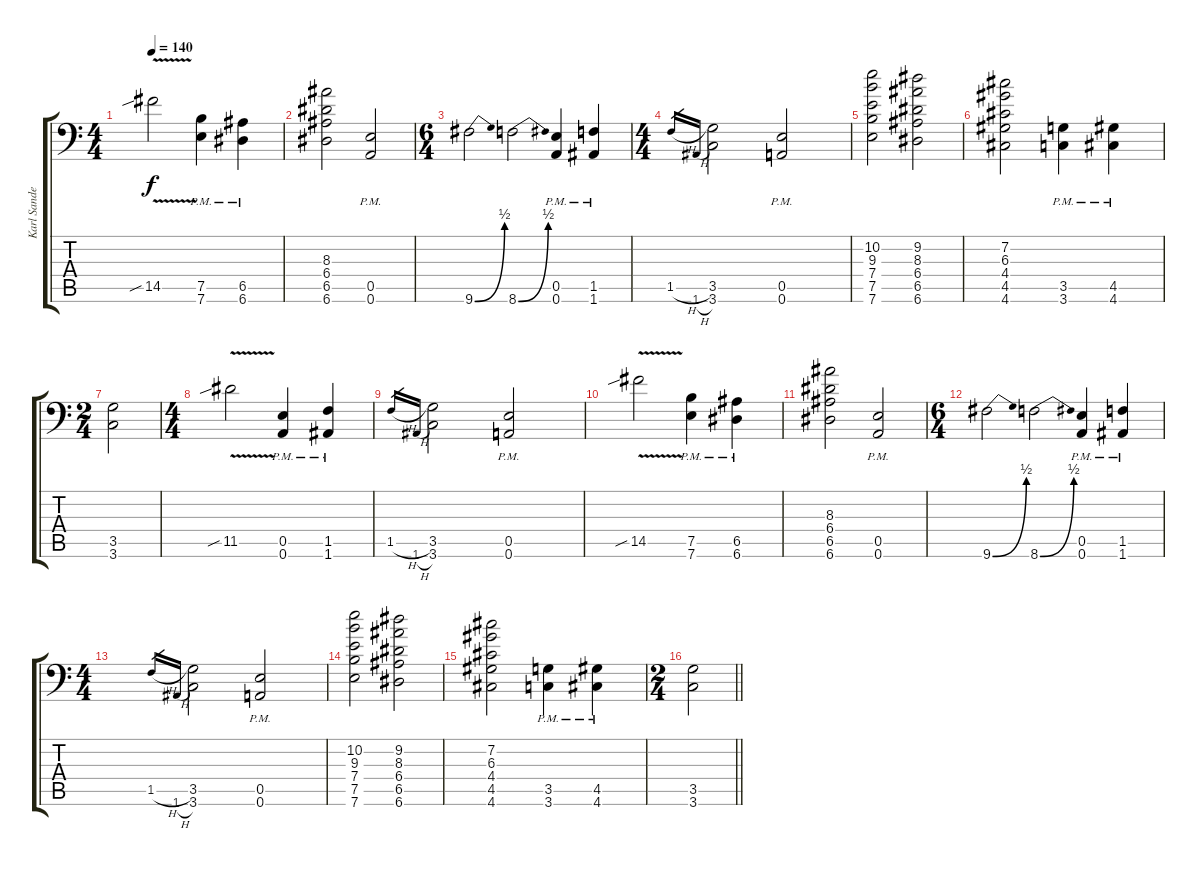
\track ("Karl Sanders" "Karl Sande") {instrument overdrivenguitar}
\staff {score tabs}
\tuning (B3 Gb3 D3 A2 E2 A1) {hide}
\ts (4 4)
\tempo 140
\clef f4
\ks c
14.5{v sib}.2{dy f} (7.5{pm} 7.6{pm}).4 (6.5{pm} 6.6{pm}).4 |
(8.3 6.4 6.5 6.6).2 (0.5{pm} 0.6{pm}).2 |
\ts (6 4)
9.6{be (bend 0 0 60 2)}.2 8.6{be (bend 0 0 60 2)}.2 (0.5{pm} 0.6{pm}).4 (1.5{pm} 1.6{pm}).4 |
\ts (4 4)
1.5{h}.16{gr} 1.6{h}.16{gr} (3.5 3.6).2 (0.5{pm} 0.6{pm}).2 |
(10.2 9.3 7.4 7.5 7.6).2 (9.2 8.3 6.4 6.5 6.6).2 |
(7.2 6.3 4.4 4.5 4.6).2 (3.5{pm} 3.6{pm}).4 (4.5{pm} 4.6{pm}).4 |
\ts (2 4)
(3.5 3.6).2 |
\ts (4 4)
11.5{v sib}.2 (0.5{pm} 0.6{pm}).4 (1.5{pm} 1.6{pm}).4 |
1.5{h}.16{gr} 1.6{h}.16{gr} (3.5 3.6).2 (0.5{pm} 0.6{pm}).2 |
14.5{v sib}.2 (7.5{pm} 7.6{pm}).4 (6.5{pm} 6.6{pm}).4 |
(8.3 6.4 6.5 6.6).2 (0.5{pm} 0.6{pm}).2 |
\ts (6 4)
9.6{be (bend 0 0 60 2)}.2 8.6{be (bend 0 0 60 2)}.2 (0.5{pm} 0.6{pm}).4 (1.5{pm} 1.6{pm}).4 |
\ts (4 4)
1.5{h}.16{gr} 1.6{h}.16{gr} (3.5 3.6).2 (0.5{pm} 0.6{pm}).2 |
(10.2 9.3 7.4 7.5 7.6).2 (9.2 8.3 6.4 6.5 6.6).2 |
(7.2 6.3 4.4 4.5 4.6).2 (3.5{pm} 3.6{pm}).4 (4.5{pm} 4.6{pm}).4 |
\ts (2 4)
\barLineRight lightlight
(3.5 3.6).2
